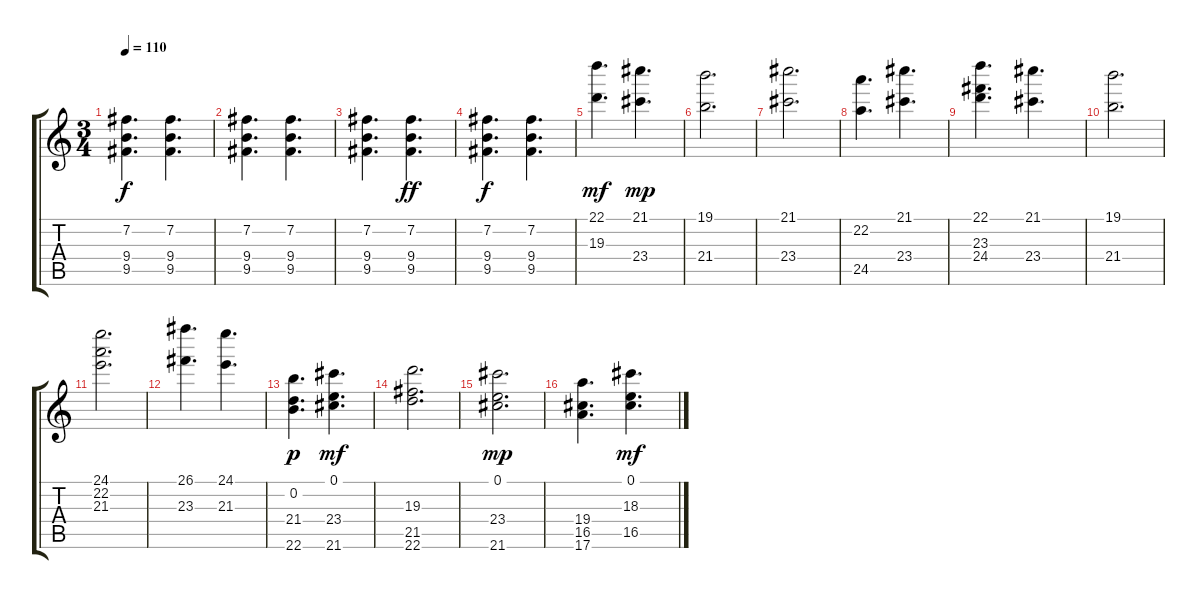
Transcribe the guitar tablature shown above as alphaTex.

\track "" {instrument acousticguitarnylon}
\staff {score tabs}
\tuning (E4 B3 G3 D3 A2 E2) {hide}
\ts (3 4)
\tempo 110
\clef g2
\ks c
(7.2 9.4 9.5).4{d dy f} (7.2 9.4 9.5).4{d} |
(7.2 9.4 9.5).4{d} (7.2 9.4 9.5).4{d} |
(7.2 9.4 9.5).4{d} (7.2 9.4 9.5).4{d dy ff} |
(7.2 9.4 9.5).4{d dy f} (7.2 9.4 9.5).4{d} |
(22.1 19.3).4{d dy mf} (21.1 23.4).4{d dy mp} |
(19.1 21.4).2{d} |
(21.1 23.4).2{d} |
(22.2 24.5).4{d} (21.1 23.4).4{d} |
(22.1 23.3 24.4).4{d} (21.1 23.4).4{d} |
(19.1 21.4).2{d} |
(24.1 22.2 21.3).2{d} |
(26.1 23.3).4{d} (24.1 21.3).4{d} |
(0.2 21.4 22.6).4{d dy p} (0.1 23.4 21.6).4{d dy mf} |
(19.3 21.5 22.6).2{d} |
(0.1 23.4 21.6).2{d dy mp} |
(19.4 16.5 17.6).4{d} (0.1 18.3 16.5).4{d dy mf}
